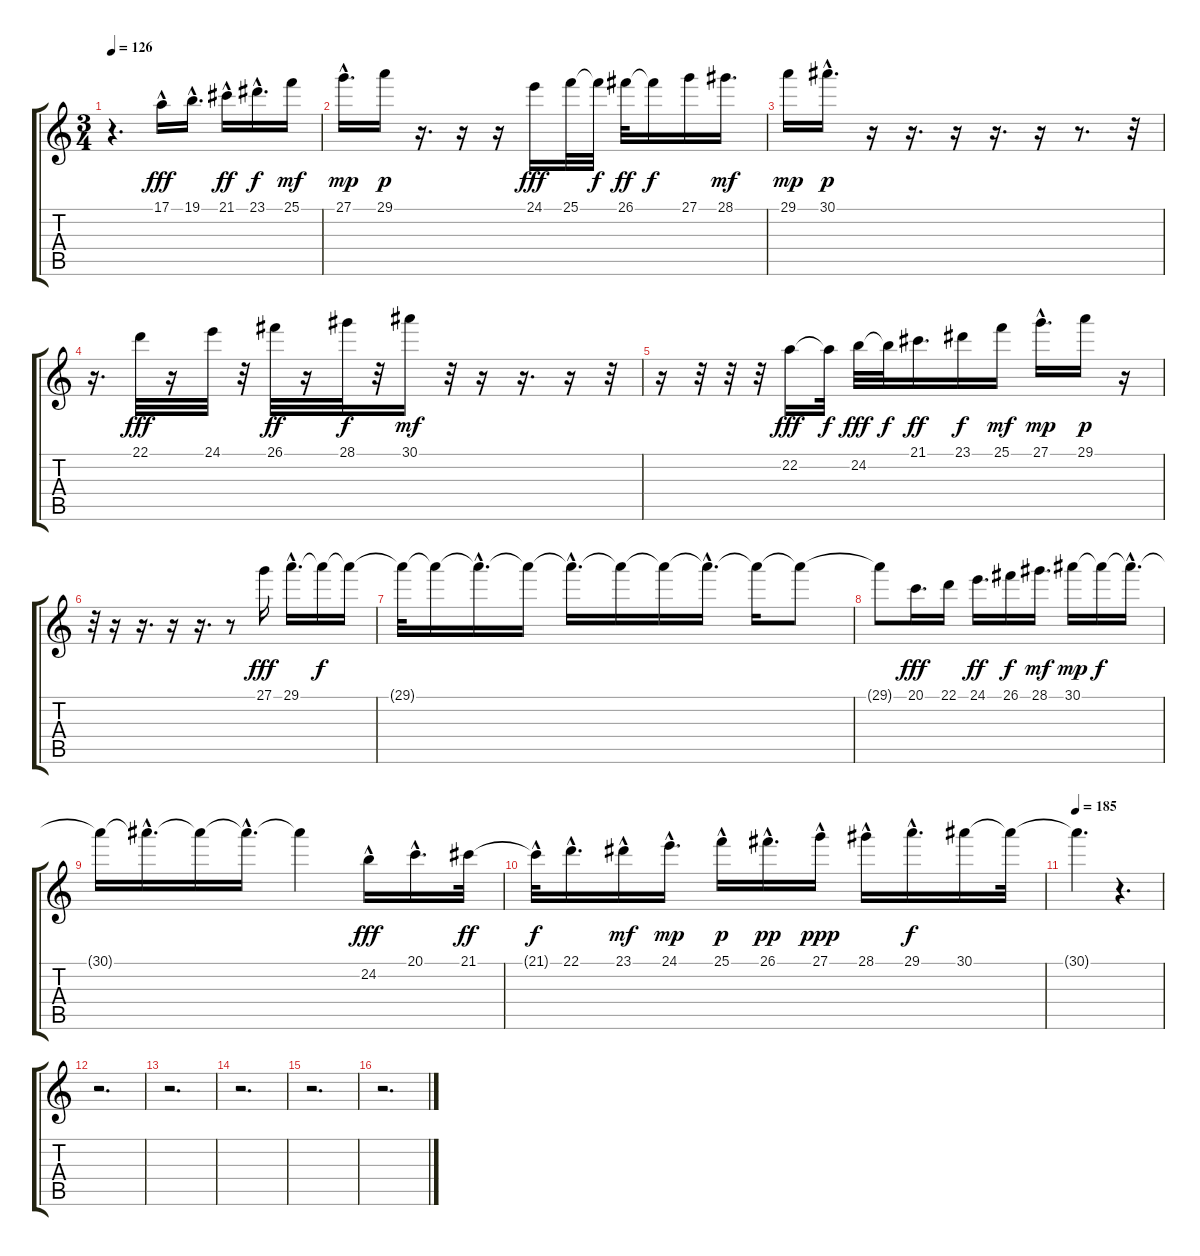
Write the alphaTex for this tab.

\track "" {instrument fx3crystal}
\staff {score tabs}
\tuning (E4 B3 G3 D3 A2 E2) {hide}
\ts (3 4)
\tempo 126
\clef g2
\ks c
r.4{d dy fff instrument fx3crystal} 17.1{hac}.16 19.1{hac}.16{d} 21.1{hac}.16{dy ff} 23.1{hac}.16{d dy f} 25.1.16{dy mf} |
27.1{hac}.16{d dy mp balance 16} 29.1.16{dy p} r.16{d} r.16 r.16 24.1.16{dy fff} 25.1.32 25.1{t}.32{dy f} 26.1.32{dy ff} 26.1{t}.16{dy f} 27.1.16 28.1.16{d dy mf} |
29.1.16{dy mp balance 0} 30.1{hac}.16{d dy p} r.16 r.16{d} r.16 r.16{d} r.16 r.8{d} r.32 |
r.16{d} 22.1.32{dy fff balance 16} r.16 24.1.32 r.32 26.1.32{dy ff} r.16 28.1.32{dy f} r.32 30.1.16{dy mf} r.32 r.16{balance 0} r.16{d balance 0} r.16{balance 0} r.32 |
r.16 r.32 r.32 r.32{balance 1} 22.2.16{dy fff balance 3} 22.2{t}.32{dy f balance 4} 24.2.32{dy fff balance 5} 24.2{t}.32{dy f balance 5} 21.1.16{d dy ff balance 5} 23.1.16{dy f balance 6} 25.1.16{dy mf balance 7} 27.1{hac}.16{d dy mp balance 8} 29.1.16{dy p balance 10} r.16{balance 12} |
r.32 r.16{balance 13} r.16{d balance 16} r.16 r.16{d} r.8 27.1.16{dy fff balance 12} 29.1{hac}.16{d balance 11} 29.1{t}.16{dy f balance 10} 29.1{t}.16{balance 8} |
29.1{t}.32 29.1{t}.16{balance 6} 29.1{hac t}.16{d balance 4} 29.1{t}.16{balance 3} 29.1{hac t}.16{d balance 0} 29.1{t}.16 29.1{t}.16 29.1{hac t}.16{d} 29.1{t}.16 29.1{t}.8 |
29.1{t}.8 20.1.16{d dy fff balance 14} 22.1.16 24.1.16{d dy ff balance 15} 26.1.16{dy f balance 15} 28.1.16{d dy mf} 30.1.16{dy mp} 30.1{t}.16{dy f balance 16} 30.1{hac t}.16{d balance 0} |
30.1{t}.16 30.1{hac t}.16{d} 30.1{t}.16 30.1{hac t}.16{d} 30.1{t}.4{balance 15} 24.2{hac}.16{dy fff balance 0} 20.1{hac}.16{d balance 0} 21.1.32{dy ff} |
21.1{hac t}.32{dy f} 22.1{hac}.16{d} 23.1{hac}.16{dy mf} 24.1{hac}.16{d dy mp} 25.1{hac}.16{dy p balance 15} 26.1{hac}.16{d dy pp balance 15} 27.1{hac}.16{dy ppp} 28.1{hac}.16 29.1{hac}.16{d dy f} 30.1.16 30.1{t}.32 |
\tempo 185
30.1{t}.4{d} r.4{d} |
r.2{d} |
r.2{d} |
r.2{d} |
r.2{d} |
r.2{d}
